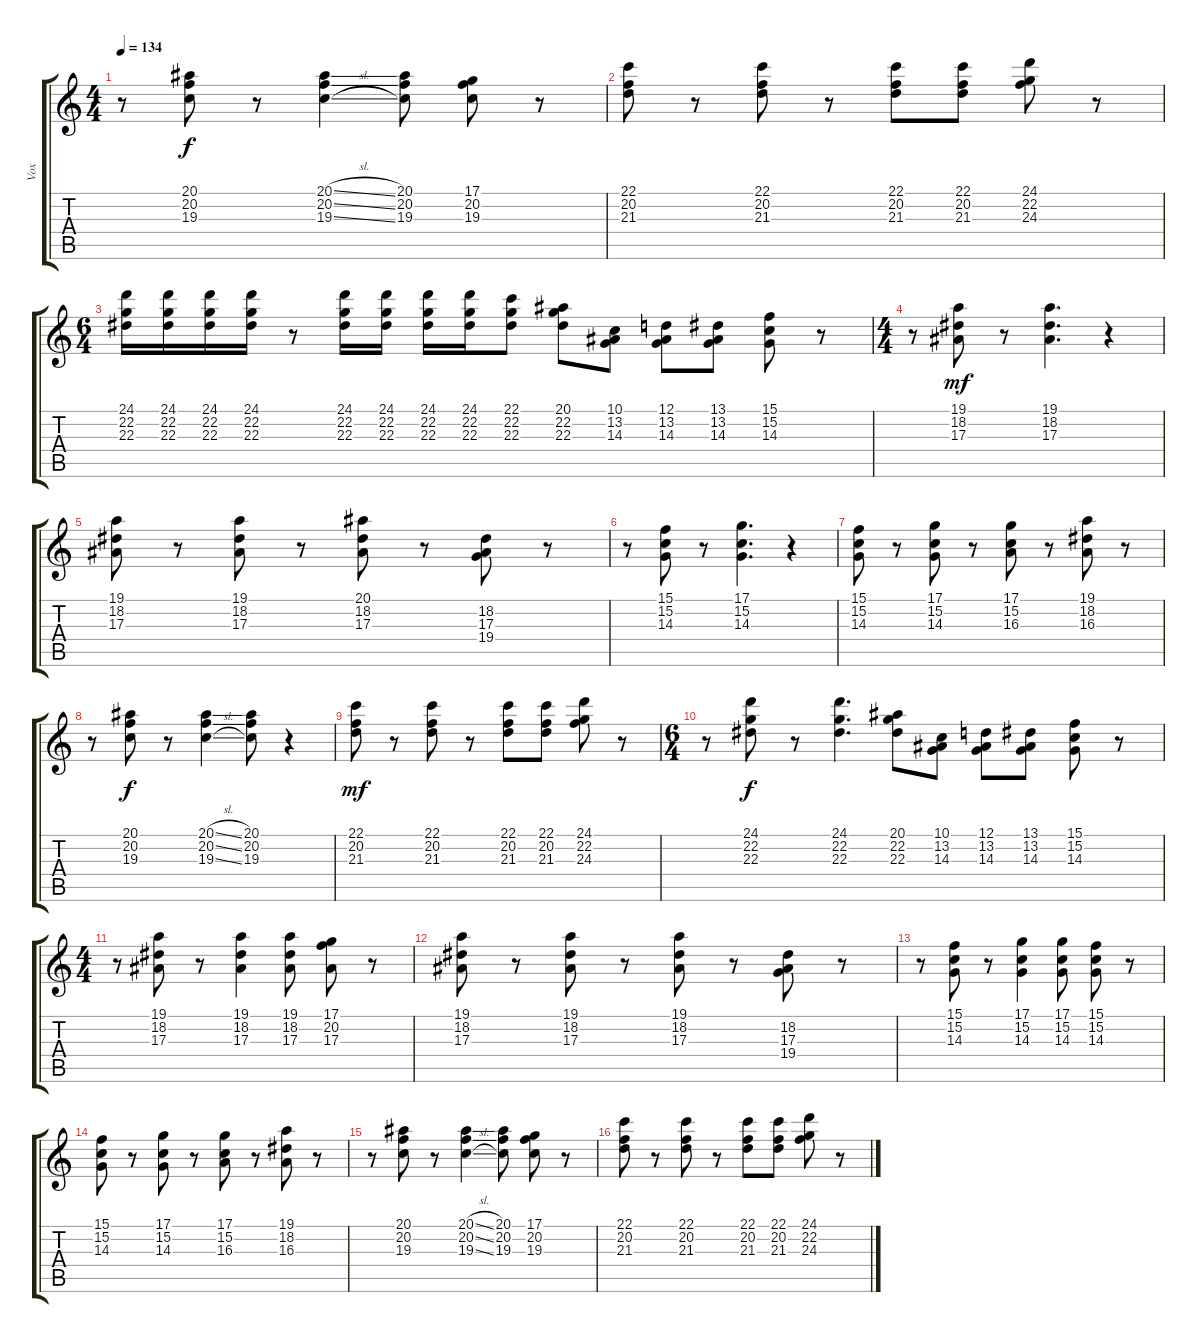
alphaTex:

\track ("Vox" "Vox") {instrument lead2sawtooth}
\staff {score tabs}
\tuning (D4 A3 F3 C3 G2 C2) {hide}
\ts (4 4)
\tempo 134
\clef g2
\ks c
r.8{dy f} (20.1 20.2 19.3).8 r.8 (20.1{sl} 20.2{sl} 19.3{sl}).4 (20.1 20.2 19.3).8 (17.1 20.2 19.3).8 r.8 |
(22.1 20.2 21.3).8 r.8 (22.1 20.2 21.3).8 r.8 (22.1 20.2 21.3).8 (22.1 20.2 21.3).8 (24.1 22.2 24.3).8 r.8 |
\ts (6 4)
(24.1 22.2 22.3).16 (24.1 22.2 22.3).16 (24.1 22.2 22.3).16 (24.1 22.2 22.3).16 r.8 (24.1 22.2 22.3).16 (24.1 22.2 22.3).16 (24.1 22.2 22.3).16 (24.1 22.2 22.3).16 (22.1 22.2 22.3).8 (20.1 22.2 22.3).8 (10.1 13.2 14.3).8 (12.1 13.2 14.3).8 (13.1 13.2 14.3).8 (15.1 15.2 14.3).8 r.8 |
\ts (4 4)
r.8 (19.1 18.2 17.3).8{dy mf} r.8 (19.1 18.2 17.3).4{d} r.4 |
(19.1 18.2 17.3).8 r.8 (19.1 18.2 17.3).8 r.8 (20.1 18.2 17.3).8 r.8 (18.2 17.3 19.4).8 r.8 |
r.8 (15.1 15.2 14.3).8 r.8 (17.1 15.2 14.3).4{d} r.4 |
(15.1 15.2 14.3).8 r.8 (17.1 15.2 14.3).8 r.8 (17.1 15.2 16.3).8 r.8 (19.1 18.2 16.3).8 r.8 |
r.8 (20.1 20.2 19.3).8{dy f} r.8 (20.1{sl} 20.2{sl} 19.3{sl}).4 (20.1 20.2 19.3).8 r.4 |
(22.1 20.2 21.3).8{dy mf} r.8 (22.1 20.2 21.3).8 r.8 (22.1 20.2 21.3).8 (22.1 20.2 21.3).8 (24.1 22.2 24.3).8 r.8 |
\ts (6 4)
r.8 (24.1 22.2 22.3).8{dy f} r.8 (24.1 22.2 22.3).4{d} (20.1 22.2 22.3).8 (10.1 13.2 14.3).8 (12.1 13.2 14.3).8 (13.1 13.2 14.3).8 (15.1 15.2 14.3).8 r.8 |
\ts (4 4)
r.8{volume 13} (19.1 18.2 17.3).8 r.8 (19.1 18.2 17.3).4 (19.1 18.2 17.3).8 (17.1 20.2 17.3).8 r.8 |
(19.1 18.2 17.3).8 r.8 (19.1 18.2 17.3).8 r.8 (19.1 18.2 17.3).8 r.8 (18.2 17.3 19.4).8 r.8 |
r.8 (15.1 15.2 14.3).8 r.8 (17.1 15.2 14.3).4 (17.1 15.2 14.3).8 (15.1 15.2 14.3).8 r.8 |
(15.1 15.2 14.3).8 r.8 (17.1 15.2 14.3).8 r.8 (17.1 15.2 16.3).8 r.8 (19.1 18.2 16.3).8 r.8 |
r.8 (20.1 20.2 19.3).8 r.8 (20.1{sl} 20.2{sl} 19.3{sl}).4 (20.1 20.2 19.3).8 (17.1 20.2 19.3).8 r.8 |
(22.1 20.2 21.3).8 r.8 (22.1 20.2 21.3).8 r.8 (22.1 20.2 21.3).8 (22.1 20.2 21.3).8 (24.1 22.2 24.3).8 r.8
